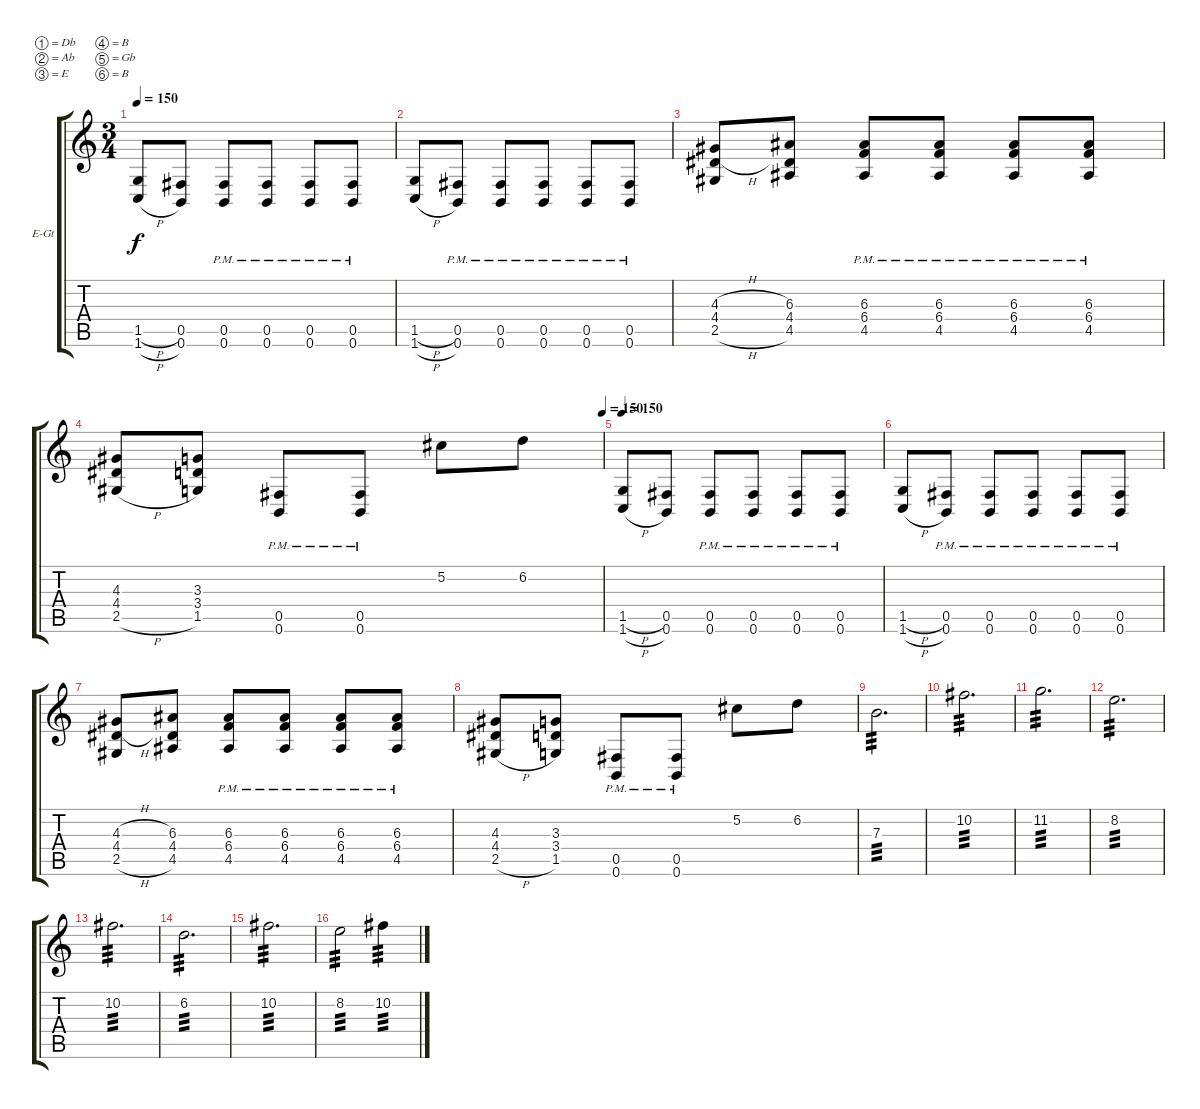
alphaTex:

\bracketExtendMode groupsimilarinstruments
\firstSystemTrackNameOrientation horizontal
\otherSystemsTrackNameOrientation horizontal
\track ("Mick Thompson" "E-Gt") {instrument distortionguitar}
\staff {score tabs}
\tuning (Db4 Ab3 E3 B2 Gb2 B1)
\ts (3 4)
\tempo 150
\clef g2
\ks c
(1.5{h} 1.6{h}).8{dy f} (0.5 0.6).8 (0.5{pm} 0.6).8 (0.5{pm} 0.6).8 (0.5{pm} 0.6).8 (0.5{pm} 0.6).8 |
(1.5{h} 1.6{h}).8 (0.5{pm} 0.6).8 (0.5{pm} 0.6).8 (0.5{pm} 0.6).8 (0.5{pm} 0.6).8 (0.5{pm} 0.6).8 |
(2.5{h} 4.3{h} 4.4{h}).8 (4.5 6.3 4.4).8 (4.5{pm} 6.4{pm} 6.3{pm}).8 (4.5{pm} 6.4{pm} 6.3{pm}).8 (4.5{pm} 6.4{pm} 6.3{pm}).8 (4.5{pm} 6.4{pm} 6.3{pm}).8 |
\tempo (150 1)
(2.5{h} 4.4 4.3).8 (1.5 3.4 3.3).8 (0.5{pm} 0.6).8 (0.5{pm} 0.6).8 5.2.8 6.2.8 |
\tempo 150
(1.5{h} 1.6{h}).8 (0.5 0.6).8 (0.5{pm} 0.6).8 (0.5{pm} 0.6).8 (0.5{pm} 0.6).8 (0.5{pm} 0.6).8 |
(1.5{h} 1.6{h}).8 (0.5{pm} 0.6).8 (0.5{pm} 0.6).8 (0.5{pm} 0.6).8 (0.5{pm} 0.6).8 (0.5{pm} 0.6).8 |
(2.5{h} 4.3{h} 4.4{h}).8 (4.5 6.3 4.4).8 (4.5{pm} 6.4{pm} 6.3{pm}).8 (4.5{pm} 6.4{pm} 6.3{pm}).8 (4.5{pm} 6.4{pm} 6.3{pm}).8 (4.5{pm} 6.4{pm} 6.3{pm}).8 |
(2.5{h} 4.4 4.3).8 (1.5 3.4 3.3).8 (0.5{pm} 0.6).8 (0.5{pm} 0.6).8 5.2.8 6.2.8 |
7.3.2{d tp 3} |
10.2.2{d tp 3} |
11.2.2{d tp 3} |
8.2.2{d tp 3} |
10.2.2{d tp 3} |
6.2.2{d tp 3} |
10.2.2{d tp 3} |
8.2.2{tp 3} 10.2.4{tp 3}
